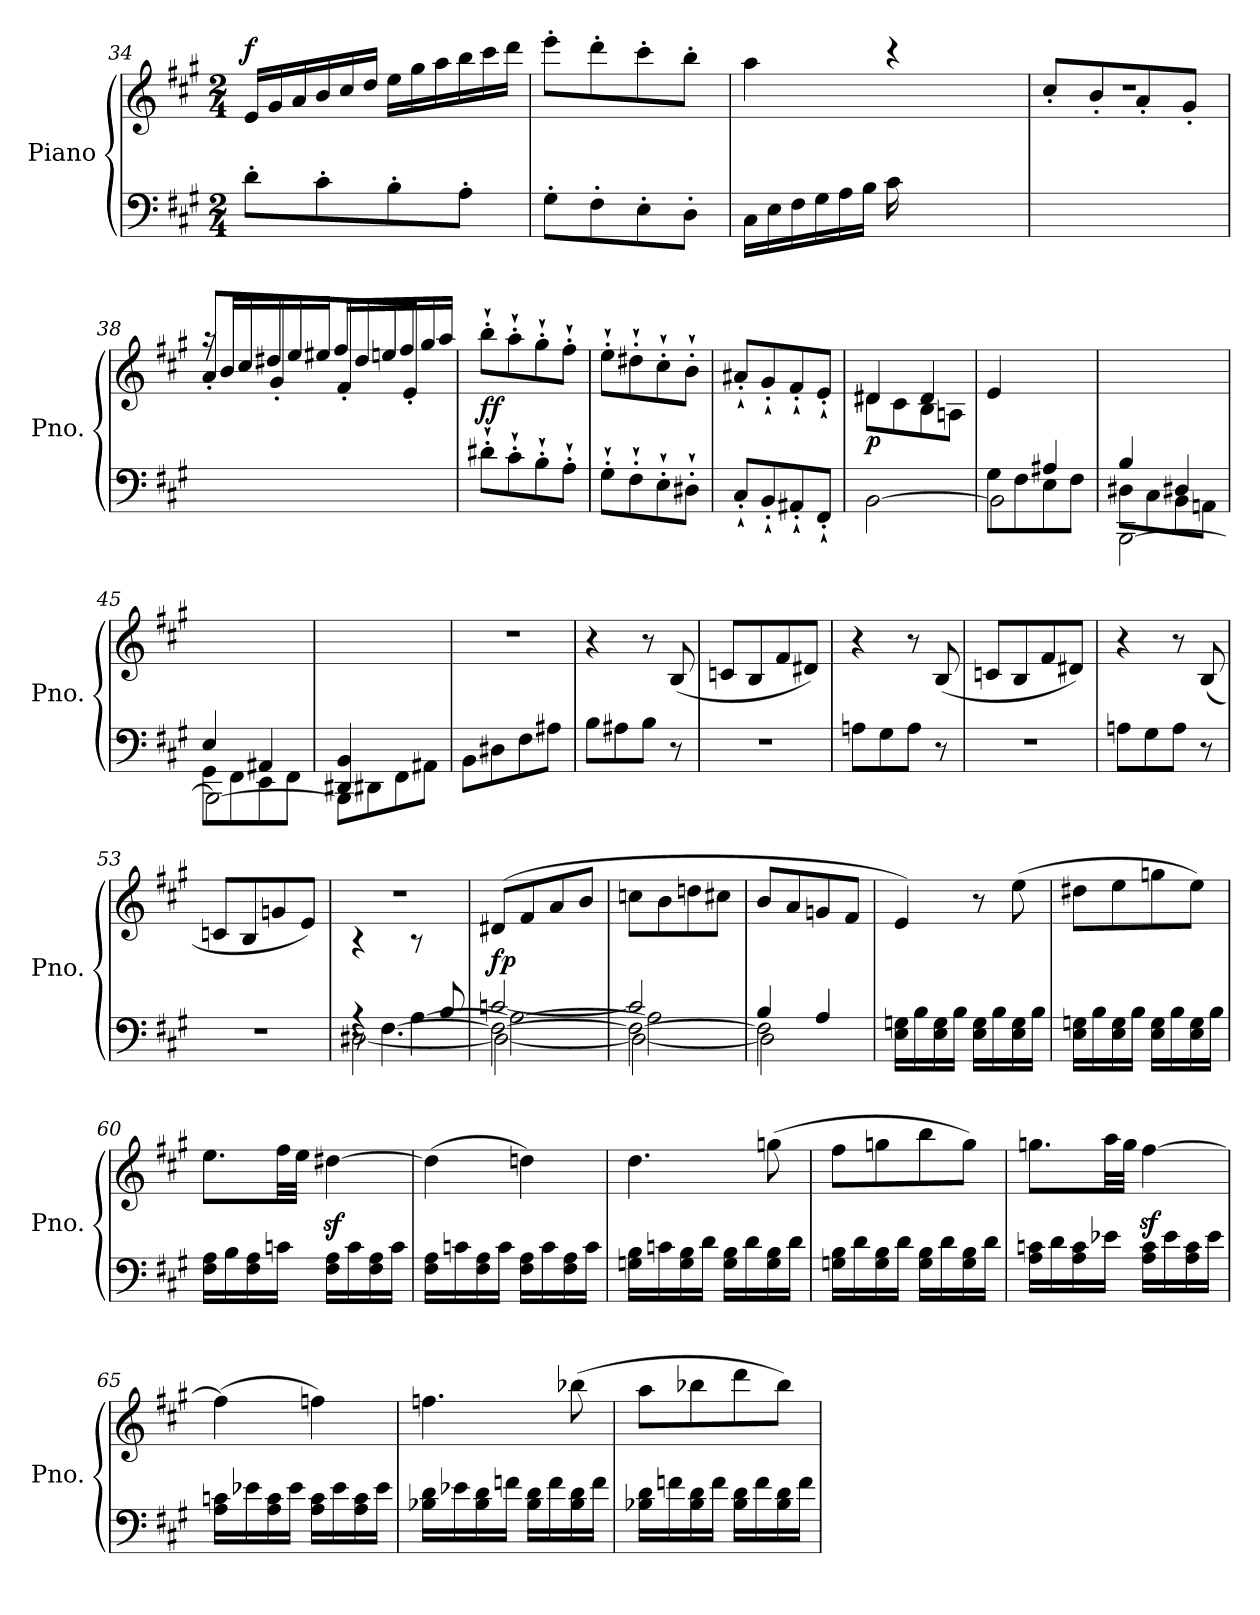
**kern	**kern	**dynam
*part1	*part1	*part1
*staff2	*staff1	*staff1/2
*I"Piano	*	*
*I'Pno.	*	*
*clefF4	*clefG2	*
*k[f#c#g#]	*k[f#c#g#]	*
*M2/4	*M2/4	*
*	*Xtuplet	*
=34	=34	=34
!	!	!LO:DY:a
8d'\L	24e/LL	f
.	24g#/	.
.	24a/	.
8c#'\	24b/	.
.	24cc#/	.
.	24dd/JJ	.
8B'\	24ee\LL	.
.	24gg#\	.
.	24aa\	.
8A'\J	24bb\	.
.	24ccc#\	.
.	24ddd\JJ	.
!!LO:PB:g=z
=35	=35	=35
8G#'\L	8eee'\L	.
8F#'\	8ddd'\	.
8E'\	8ccc#'\	.
8D'\J	8bb'\J	.
=36	=36	=36
*Xtuplet	*	*
*	*^	*
24C#\LL	4aa\	24%7ryy	.
24E\	.	.	.
24F#\	.	.	.
24G#\	.	.	.
24A\	.	.	.
24B\JJ	.	.	.
24c#\LL	4r	.	.
12ryy	.	24e\	.
.	.	24f#\	.
8ryy	.	24g#\	.
.	.	24a\	.
.	.	24b\JJ	.
=37	=37	=37	=37
2ryy	2rdd	8cc#'/L	.
.	.	8b'/	.
.	.	8a'/	.
.	.	8g#'/J	.
=38	=38	=38	=38
2ryy	24raa	8a'/L	.
.	24b/LL	.	.
.	24cc#/	.	.
.	24dd#X/	8g#'/	.
.	24ee/	.	.
.	24ee#X/JJ	.	.
.	24ff#/LL	8f#'/	.
.	24dd#/	.	.
.	24een/	.	.
.	24ff#/	8e'/J	.
.	24gg#/	.	.
.	24aa/JJ	.	.
*	*v	*v	*
!!LO:LB:g=z
=39	=39	=39
!	!	!LO:DY:b
8d#X`'\L	8bb`'\L	ff
8c#`'\	8aa`'\	.
8B`'\	8gg#`'\	.
8A`'\J	8ff#`'\J	.
=40	=40	=40
8G#`'\L	8ee`'\L	.
8F#`'\	8dd#X`'\	.
8E`'\	8cc#`'\	.
8D#X`'\J	8b`'\J	.
=41	=41	=41
8C#`'/L	8a#X`'/L	.
8BB`'/	8g#`'/	.
8AA#X`'/	8f#`'/	.
8FF#`'/J	8e`'/J	.
=42	=42	=42
*	*^	*
!	!	!	!LO:DY:b
[2BB\	4d#X/	8d#X\L	p
.	.	8c#\	.
.	4d#/	8B\	.
.	.	8An\J	.
*	*v	*v	*
=43	=43	=43
*^	*	*
*	*^	*	*
4ryy	8G#\L	2BB\]	(4e/	.
.	8F#\	.	.	.
4A#X/	8E\	.	4ryy	.
.	8F#\J	.	.	.
=44	=44	=44	=44	=44
4B/	8D#X\L	[2BBB\	2ryy	.
.	8C#\	.	.	.
4D#X/	8BB\	.	.	.
.	8AAn\J	.	.	.
!!LO:LB:g=z
=45	=45	=45	=45	=45
4E/	8GG#\L	2BBB\_	2ryy	.
.	8FF#\	.	.	.
4AA#X/	8EE\	.	.	.
.	8FF#\J	.	.	.
=46	=46	=46	=46	=46
4DD#X/ 4BB/)	2ryy	8BBB\L]	4ryy	.
.	.	8DD#X\	.	.
4ryy	.	8FF#\	4ryy	.
.	.	8AA#X\J	.	.
*v	*v	*v	*	*
=47	=47	=47
8BB\L	2r	.
8D#X\	.	.
8F#\	.	.
8A#X\J	.	.
=48	=48	=48
!	!	!LO:DY:a
8B\L	4r	other-dynamics
8A#X\	.	.
8B\J	8r	.
8r	(8B/	.
=49	=49	=49
2r	8cn/L	.
.	8B/	.
.	8f#/	.
.	8d#X/J)	.
=50	=50	=50
8An\L	4r	.
8G#\	.	.
8A\J	8r	.
8r	(8B/	.
!!LO:LB:g=z
=51	=51	=51
2r	8cn/L	.
.	8B/	.
.	8f#/	.
.	8d#X/J)	.
=52	=52	=52
8An\L	4r	.
8G#\	.	.
8A\J	8r	.
8r	(8B/	.
=53	=53	=53
2r	8cn/L	.
.	8B/	.
.	8gn/	.
.	8e/J)	.
=54	=54	=54
*^	*	*
*	*^	*	*
*	*	*^	*	*
8r	[2D#X\	4rA	4raa	2r	.
[4.F#\	.	.	.	.	.
.	.	[4A\	8raa	.	.
.	.	.	8B/	.	.
=55	=55	=55	=55	=55	=55
!	!	!	!	!	!LO:DY:a=2
2F#\_	2D#\_	2A\_	[2cn/	(8d#X/L	fp
.	.	.	.	8f#/	.
.	.	.	.	8a/	.
.	.	.	.	8b/J	.
=56	=56	=56	=56	=56	=56
2F#\_	2D#\_	2A\]	2c/]	8ccn\L	.
.	.	.	.	8b\	.
.	.	.	.	8ddn\	.
.	.	.	.	8cc#X\J	.
*	*	*v	*v	*	*
=57	=57	=57	=57	=57
2F#\]	2D#\]	4B/	8b/L	.
.	.	.	8a/	.
.	.	4A/	8gn/	.
.	.	.	8f#/J	.
*v	*v	*v	*	*
!!LO:LB:g=z
=58	=58	=58
16E\ 16Gn\LL	4e/)	.
16B\	.	.
16E\ 16G\	.	.
16B\JJ	.	.
16E\ 16G\LL	8r	.
16B\	.	.
!	!	!LO:DY:b
16E\ 16G\	(8ee\	other-dynamics
16B\JJ	.	.
=59	=59	=59
16E\ 16Gn\LL	8dd#X\L	.
16B\	.	.
16E\ 16G\	8ee\	.
16B\JJ	.	.
16E\ 16G\LL	8ggn\	.
16B\	.	.
16E\ 16G\	8ee\J)	.
16B\JJ	.	.
=60	=60	=60
16F#\ 16A\LL	8.ee\L	.
16B\	.	.
16F#\ 16A\	.	.
16cn\JJ	32ff#\LL	.
.	32ee\JJJ	.
16F#\ 16A\LL	[4dd#Xz<\	.
16c\	.	.
16F#\ 16A\	.	.
16c\JJ	.	.
=61	=61	=61
16F#\ 16A\LL	(4dd#\]	.
16cn\	.	.
16F#\ 16A\	.	.
16c\JJ	.	.
16F#\ 16A\LL	4ddn\)	.
16c\	.	.
16F#\ 16A\	.	.
16c\JJ	.	.
!!LO:LB:g=z
=62	=62	=62
16Gn\ 16B\LL	4.dd\	.
16cn\	.	.
16G\ 16B\	.	.
16d\JJ	.	.
16G\ 16B\LL	.	.
16d\	.	.
16G\ 16B\	(8ggn\	.
16d\JJ	.	.
=63	=63	=63
16Gn\ 16B\LL	8ff#\L	.
16d\	.	.
16G\ 16B\	8ggn\	.
16d\JJ	.	.
16G\ 16B\LL	8bb\	.
16d\	.	.
16G\ 16B\	8gg\J)	.
16d\JJ	.	.
=64	=64	=64
16A\ 16cn\LL	8.ggn\L	.
16d\	.	.
16A\ 16c\	.	.
16e-X\JJ	32aa\LL	.
.	32gg\JJJ	.
16A\ 16c\LL	[4ff#z<\	.
16e-\	.	.
16A\ 16c\	.	.
16e-\JJ	.	.
!!LO:PB:g=z
=65	=65	=65
16A\ 16cn\LL	(4ff#\]	.
16e-X\	.	.
16A\ 16c\	.	.
16e-\JJ	.	.
16A\ 16c\LL	4ffn\)	.
16e-\	.	.
16A\ 16c\	.	.
16e-\JJ	.	.
=66	=66	=66
16B-X\ 16d\LL	4.ffn\	.
16e-X\	.	.
16B-\ 16d\	.	.
16fn\JJ	.	.
16B-\ 16d\LL	.	.
16f\	.	.
16B-\ 16d\	(8bb-X\	.
16f\JJ	.	.
=67	=67	=67
16B-X\ 16d\LL	8aa\L	.
16fn\	.	.
16B-\ 16d\	8bb-X\	.
16f\JJ	.	.
16B-\ 16d\LL	8ddd\	.
16f\	.	.
16B-\ 16d\	8bb-\J)	.
16f\JJ	.	.
=	=	=
*-	*-	*-
